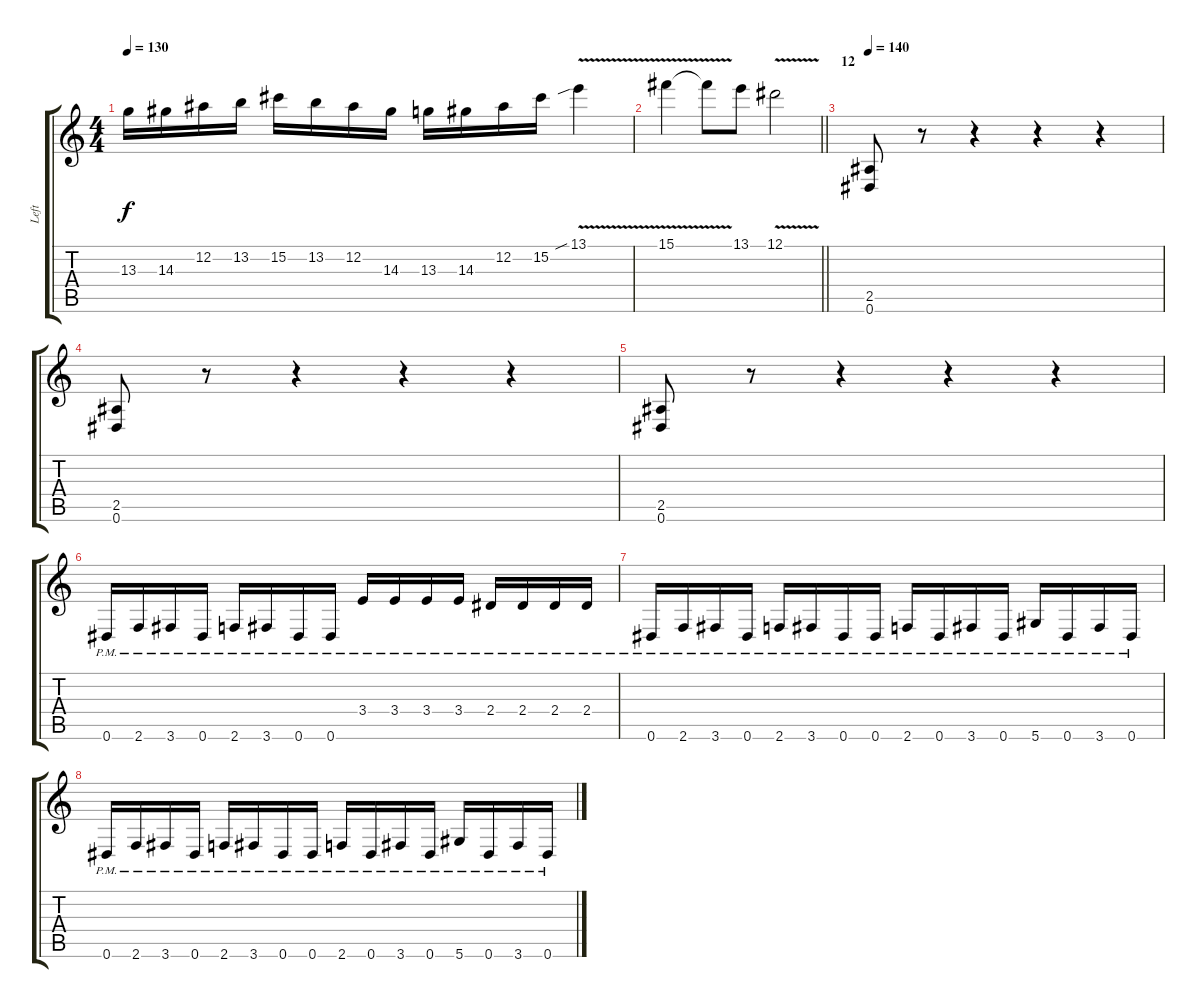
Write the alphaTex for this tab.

\track ("Left" "Left") {instrument distortionguitar}
\staff {score tabs}
\tuning (Eb4 Bb3 Gb3 Db3 Ab2 Eb2) {hide}
\ts (4 4)
\tempo 130
\clef g2
\ks c
13.3.16{dy f} 14.3.16 12.2.16 13.2.16 15.2.16 13.2.16 12.2.16 14.3.16 13.3.16 14.3.16 12.2.16 15.2.16 13.1{v sib}.4 |
\barLineRight lightlight
15.1{v}.4 15.1{t}.8 13.1.8 12.1{v}.2 |
\section ("" "12")
\tempo 140
(2.5 0.6).8 r.8 r.4 r.4 r.4 |
(2.5 0.6).8 r.8 r.4 r.4 r.4 |
(2.5 0.6).8 r.8 r.4 r.4 r.4 |
0.6{pm}.16 2.6{pm}.16 3.6{pm}.16 0.6{pm}.16 2.6{pm}.16 3.6{pm}.16 0.6{pm}.16 0.6{pm}.16 3.4{pm}.16 3.4{pm}.16 3.4{pm}.16 3.4{pm}.16 2.4{pm}.16 2.4{pm}.16 2.4{pm}.16 2.4{pm}.16 |
0.6{pm}.16 2.6{pm}.16 3.6{pm}.16 0.6{pm}.16 2.6{pm}.16 3.6{pm}.16 0.6{pm}.16 0.6{pm}.16 2.6{pm}.16 0.6{pm}.16 3.6{pm}.16 0.6{pm}.16 5.6{pm}.16 0.6{pm}.16 3.6{pm}.16 0.6{pm}.16 |
0.6{pm}.16 2.6{pm}.16 3.6{pm}.16 0.6{pm}.16 2.6{pm}.16 3.6{pm}.16 0.6{pm}.16 0.6{pm}.16 2.6{pm}.16 0.6{pm}.16 3.6{pm}.16 0.6{pm}.16 5.6{pm}.16 0.6{pm}.16 3.6{pm}.16 0.6{pm}.16
